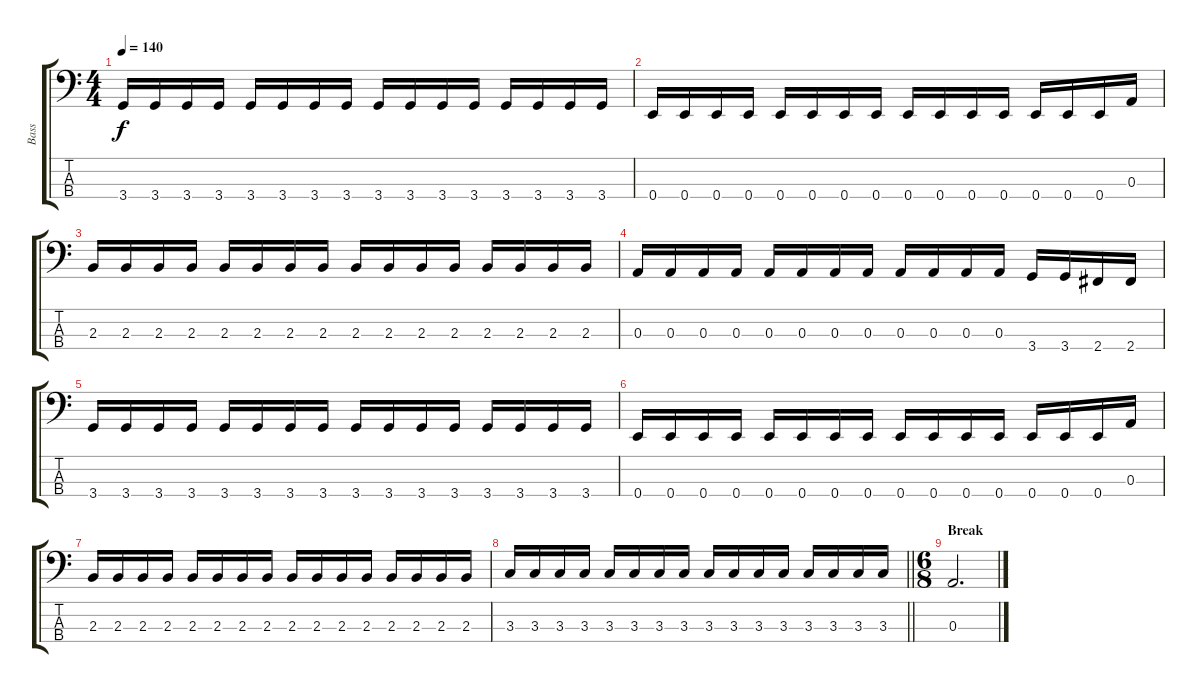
\track ("Bass" "Bass") {instrument electricbasspick}
\staff {score tabs}
\tuning (G2 D2 A1 E1) {hide}
\ts (4 4)
\tempo 140
\clef f4
\ks c
3.4.16{dy f} 3.4.16 3.4.16 3.4.16 3.4.16 3.4.16 3.4.16 3.4.16 3.4.16 3.4.16 3.4.16 3.4.16 3.4.16 3.4.16 3.4.16 3.4.16 |
0.4.16 0.4.16 0.4.16 0.4.16 0.4.16 0.4.16 0.4.16 0.4.16 0.4.16 0.4.16 0.4.16 0.4.16 0.4.16 0.4.16 0.4.16 0.3.16 |
2.3.16 2.3.16 2.3.16 2.3.16 2.3.16 2.3.16 2.3.16 2.3.16 2.3.16 2.3.16 2.3.16 2.3.16 2.3.16 2.3.16 2.3.16 2.3.16 |
0.3.16 0.3.16 0.3.16 0.3.16 0.3.16 0.3.16 0.3.16 0.3.16 0.3.16 0.3.16 0.3.16 0.3.16 3.4.16 3.4.16 2.4.16 2.4.16 |
3.4.16 3.4.16 3.4.16 3.4.16 3.4.16 3.4.16 3.4.16 3.4.16 3.4.16 3.4.16 3.4.16 3.4.16 3.4.16 3.4.16 3.4.16 3.4.16 |
0.4.16 0.4.16 0.4.16 0.4.16 0.4.16 0.4.16 0.4.16 0.4.16 0.4.16 0.4.16 0.4.16 0.4.16 0.4.16 0.4.16 0.4.16 0.3.16 |
2.3.16 2.3.16 2.3.16 2.3.16 2.3.16 2.3.16 2.3.16 2.3.16 2.3.16 2.3.16 2.3.16 2.3.16 2.3.16 2.3.16 2.3.16 2.3.16 |
\barLineRight lightlight
3.3.16 3.3.16 3.3.16 3.3.16 3.3.16 3.3.16 3.3.16 3.3.16 3.3.16 3.3.16 3.3.16 3.3.16 3.3.16 3.3.16 3.3.16 3.3.16 |
\ts (6 8)
\section ("" "Break")
0.3.2{d}
